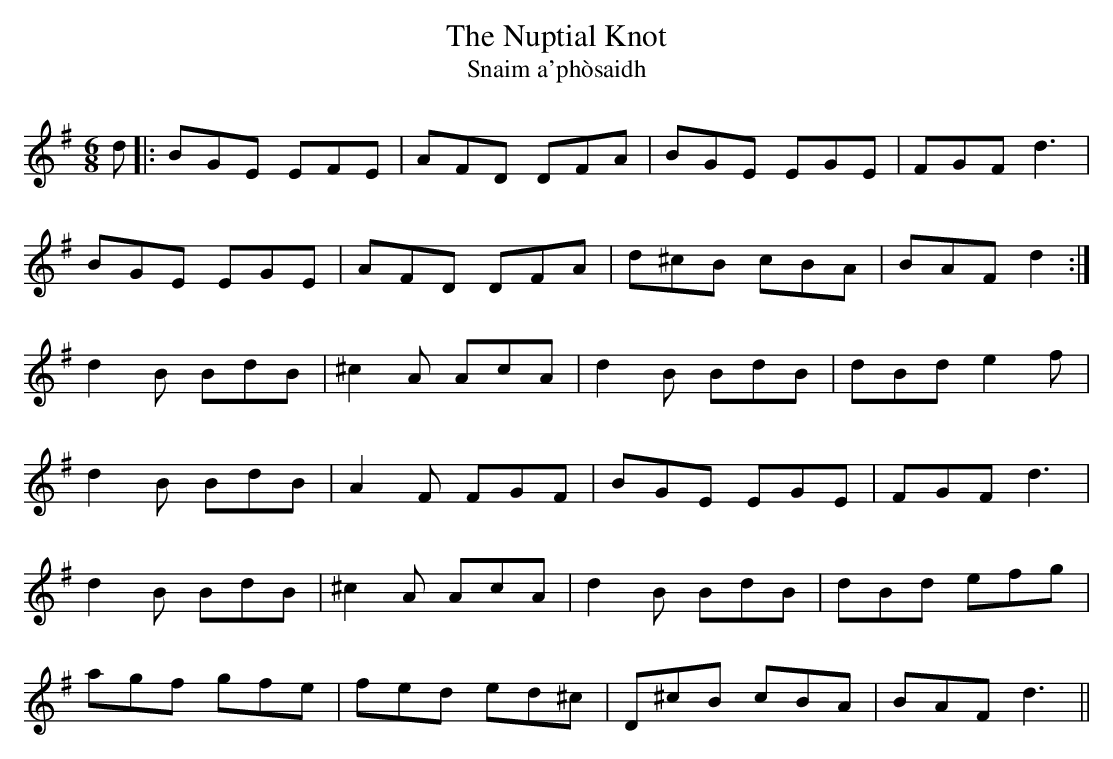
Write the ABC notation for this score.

X:1
T:Nuptial Knot, The
T:Snaim a'phòsaidh
M:6/8
L:1/8
K:G
d |: BGE EFE | AFD DFA | BGE EGE | FGF d3|
BGE EGE| AFD DFA |d^cB cBA | BAF d2 :|
d2B BdB | ^c2A AcA | d2B BdB | dBd e2f |
d2B BdB | A2F FGF | BGE EGE | FGF d3 |
d2B BdB | ^c2A AcA | d2B BdB | dBd efg |
agf gfe | fed ed^c | D^cB cBA | BAF d3 ||
